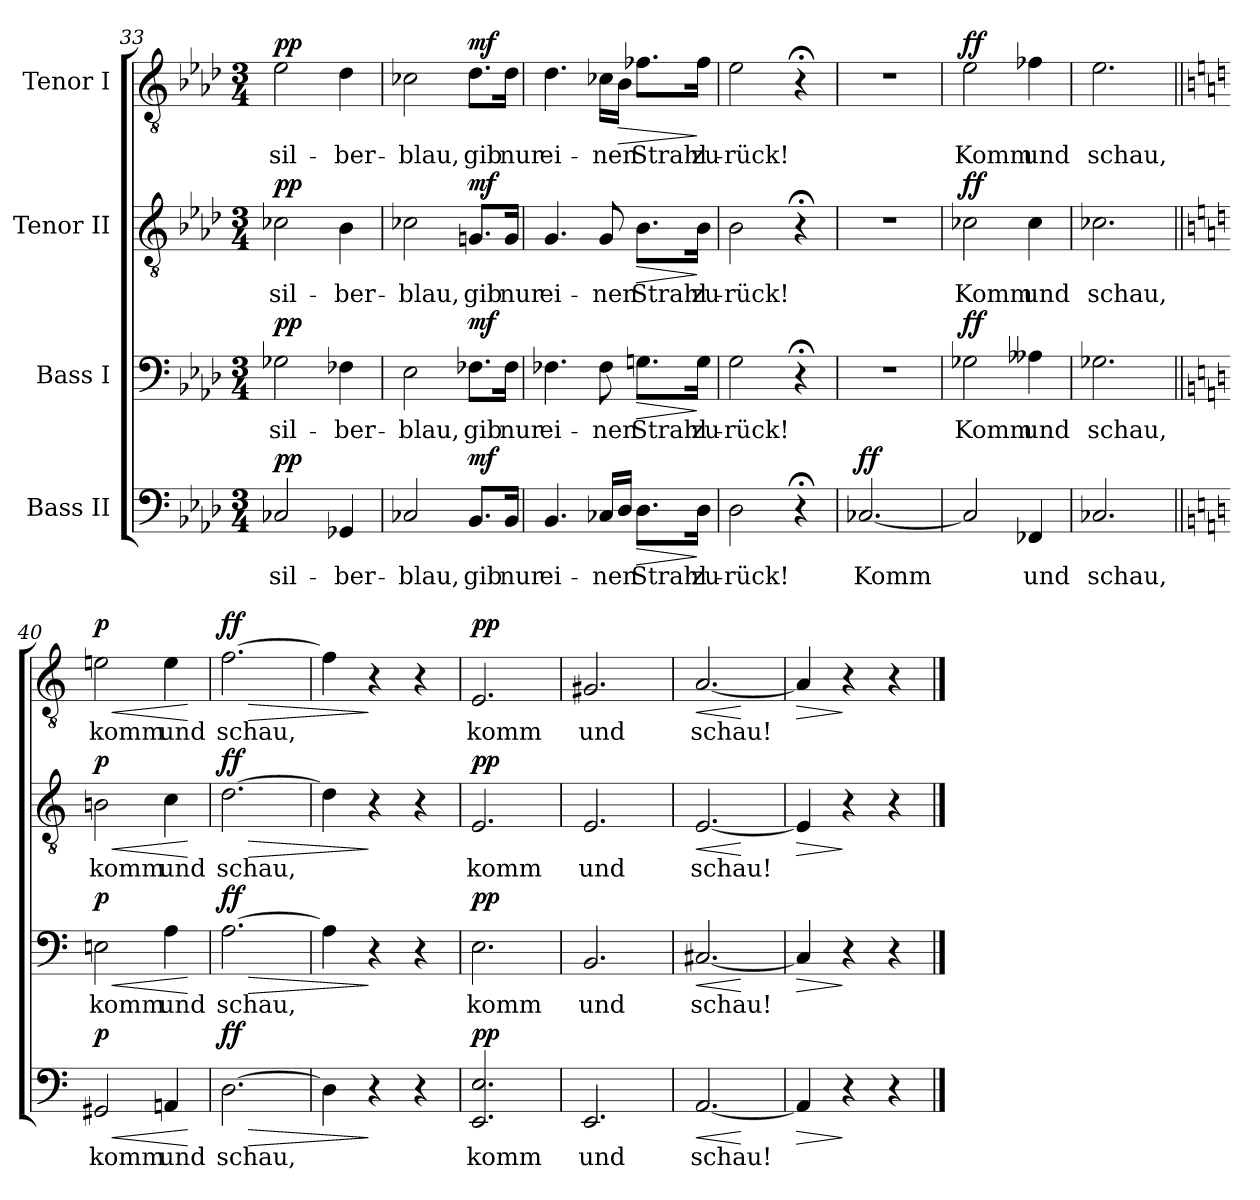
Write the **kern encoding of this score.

**kern	**text	**dynam	**kern	**text	**dynam	**kern	**text	**dynam	**kern	**text	**dynam
*part4	*part4	*part4	*part3	*part3	*part3	*part2	*part2	*part2	*part1	*part1	*part1
*staff4	*staff4	*staff4	*staff3	*staff3	*staff3	*staff2	*staff2	*staff2	*staff1	*staff1	*staff1
*I"Bass II	*	*	*I"Bass I	*	*	*I"Tenor II	*	*	*I"Tenor I	*	*
*clefF4	*	*	*clefF4	*	*	*clefGv2	*	*	*clefGv2	*	*
*k[b-e-a-d-]	*	*	*k[b-e-a-d-]	*	*	*k[b-e-a-d-]	*	*	*k[b-e-a-d-]	*	*
*A-:	*	*	*A-:	*	*	*A-:	*	*	*A-:	*	*
*M3/4	*	*	*M3/4	*	*	*M3/4	*	*	*M3/4	*	*
=33	=33	=33	=33	=33	=33	=33	=33	=33	=33	=33	=33
!	!LO:LY:b	!LO:DY:b	!	!LO:LY:b	!LO:DY:b	!	!LO:LY:b	!LO:DY:b	!	!LO:LY:b	!LO:DY:b
2C-X/	sil-	pp	2G-X\	sil-	pp	2c-X\	sil-	pp	2e-\	sil-	pp
!	!LO:LY:b	!	!	!LO:LY:b	!	!	!LO:LY:b	!	!	!LO:LY:b	!
4GG-X/	-ber-	.	4F-X\	-ber-	.	4B-\	-ber-	.	4d-\	-ber-	.
=34	=34	=34	=34	=34	=34	=34	=34	=34	=34	=34	=34
!	!LO:LY:b	!	!	!LO:LY:b	!	!	!LO:LY:b	!	!	!LO:LY:b	!
2C-X/	-blau,	.	2E-\	-blau,	.	2c-X\	-blau,	.	2c-X\	-blau,	.
!	!LO:LY:b	!LO:DY:b	!	!LO:LY:b	!LO:DY:b	!	!LO:LY:b	!LO:DY:b	!	!LO:LY:b	!LO:DY:b
8.BB-/L	gib	mf	8.F-X\L	gib	mf	8.Gn/L	gib	mf	8.d-\L	gib	mf
!	!LO:LY:b	!	!	!LO:LY:b	!	!	!LO:LY:b	!	!	!LO:LY:b	!
16BB-/Jk	nur	.	16F-\Jk	nur	.	16G/Jk	nur	.	16d-\Jk	nur	.
=35	=35	=35	=35	=35	=35	=35	=35	=35	=35	=35	=35
!	!LO:LY:b	!	!	!LO:LY:b	!	!	!LO:LY:b	!	!	!LO:LY:b	!
4.BB-/	ei-	.	4.F-X\	ei-	.	4.G/	ei-	.	4.d-\	ei-	.
!	!LO:LY:b	!	!	!LO:LY:b	!	!	!LO:LY:b	!	!	!LO:LY:b	!
16C-X/LL	-nen	.	8F-\	-nen	.	8G/	-nen	.	16c-X\LL	-nen	.
!	!	!	!	!	!	!	!	!	!	!	!LO:HP:b
16D-/JJ	.	.	.	.	.	.	.	.	16B-\JJ	.	>
!	!LO:LY:b	!LO:HP:b	!	!LO:LY:b	!LO:HP:b	!	!LO:LY:b	!LO:HP:b	!	!LO:LY:b	!
8.D-\L	Strahl	>	8.Gn\L	Strahl	>	8.B-\L	Strahl	>	8.f-X\L	Strahl	.
!	!LO:LY:b	!	!	!LO:LY:b	!	!	!LO:LY:b	!	!	!LO:LY:b	!
16D-\Jk	zu-	]	16G\Jk	zu-	]	16B-\Jk	zu-	]	16f-\Jk	zu-	]
=36	=36	=36	=36	=36	=36	=36	=36	=36	=36	=36	=36
!	!LO:LY:b	!	!	!LO:LY:b	!	!	!LO:LY:b	!	!	!LO:LY:b	!
2D-\	-rück!	.	2G\	-rück!	.	2B-\	-rück!	.	2e-\	-rück!	.
4r;<	.	.	4r;<	.	.	4r;<	.	.	4r;<	.	.
!!LO:PB:g=z
=37	=37	=37	=37	=37	=37	=37	=37	=37	=37	=37	=37
!	!LO:LY:b	!LO:DY:b	!	!	!	!	!	!	!	!	!
[2.C-X/	Komm	ff	2.r	.	.	2.r	.	.	2.r	.	.
=38	=38	=38	=38	=38	=38	=38	=38	=38	=38	=38	=38
!	!	!	!	!LO:LY:b	!LO:DY:b	!	!LO:LY:b	!LO:DY:b	!	!LO:LY:b	!LO:DY:b
2C-/]	.	.	2G-X\	Komm	ff	2c-X\	Komm	ff	2e-\	Komm	ff
!	!LO:LY:b	!	!	!LO:LY:b	!	!	!LO:LY:b	!	!	!LO:LY:b	!
4FF-X/	und	.	4A--X\	und	.	4c-\	und	.	4f-X\	und	.
=39	=39	=39	=39	=39	=39	=39	=39	=39	=39	=39	=39
!	!LO:LY:b	!	!	!LO:LY:b	!	!	!LO:LY:b	!	!	!LO:LY:b	!
2.C-X/	schau,	.	2.G-X\	schau,	.	2.c-X\	schau,	.	2.e-\	schau,	.
=40||	=40||	=40||	=40||	=40||	=40||	=40||	=40||	=40||	=40||	=40||	=40||
*k[]	*	*	*k[]	*	*	*k[]	*	*	*k[]	*	*
*a:	*	*	*a:	*	*	*a:	*	*	*a:	*	*
!	!LO:LY:b	!LO:HP:b	!	!LO:LY:b	!LO:HP:b	!	!LO:LY:b	!LO:HP:b	!	!LO:LY:b	!LO:HP:b
!	!	!LO:DY:n=1:b	!	!	!LO:DY:n=1:b	!	!	!LO:DY:n=1:b	!	!	!LO:DY:n=1:b
2GG#X/	komm	< p	2En\	komm	< p	2Bn\	komm	< p	2en\	komm	< p
!	!LO:LY:b	!	!	!LO:LY:b	!	!	!LO:LY:b	!	!	!LO:LY:b	!
4AAn/	und	.	4A\	und	.	4c\	und	.	4e\	und	.
.	.	[	.	.	[	.	.	[	.	.	[
=41	=41	=41	=41	=41	=41	=41	=41	=41	=41	=41	=41
!	!LO:LY:b	!LO:HP:b	!	!LO:LY:b	!LO:HP:b	!	!LO:LY:b	!LO:HP:b	!	!LO:LY:b	!LO:HP:b
!	!	!LO:DY:n=1:b	!	!	!LO:DY:n=1:b	!	!	!LO:DY:n=1:b	!	!	!LO:DY:n=1:b
[2.D\	schau,	> ff	[2.A\	schau,	> ff	[2.d\	schau,	> ff	[2.f\	schau,	> ff
=42	=42	=42	=42	=42	=42	=42	=42	=42	=42	=42	=42
4D\]	.	.	4A\]	.	.	4d\]	.	.	4f\]	.	.
4r	.	]	4r	.	]	4r	.	]	4r	.	]
4r	.	.	4r	.	.	4r	.	.	4r	.	.
=43	=43	=43	=43	=43	=43	=43	=43	=43	=43	=43	=43
!	!LO:LY:b	!LO:DY:b	!	!LO:LY:b	!LO:DY:b	!	!LO:LY:b	!LO:DY:b	!	!LO:LY:b	!LO:DY:b
2.EE/ 2.E/	komm	pp	2.E\	komm	pp	2.E/	komm	pp	2.E/	komm	pp
=44	=44	=44	=44	=44	=44	=44	=44	=44	=44	=44	=44
!	!LO:LY:b	!	!	!LO:LY:b	!	!	!LO:LY:b	!	!	!LO:LY:b	!
2.EE/	und	.	2.BB/	und	.	2.E/	und	.	2.G#X/	und	.
=45	=45	=45	=45	=45	=45	=45	=45	=45	=45	=45	=45
!	!LO:LY:b	!LO:HP:b	!	!LO:LY:b	!LO:HP:b	!	!LO:LY:b	!LO:HP:b	!	!LO:LY:b	!LO:HP:b
[2.AA/	schau!	<	[2.C#X/	schau!	<	[2.E/	schau!	<	[2.A/	schau!	<
.	.	[	.	.	[	.	.	[	.	.	[
=46	=46	=46	=46	=46	=46	=46	=46	=46	=46	=46	=46
!	!	!LO:HP:b	!	!	!LO:HP:b	!	!	!LO:HP:b	!	!	!LO:HP:b
4AA/]	.	>	4C#/]	.	>	4E/]	.	>	4A/]	.	>
4r	.	]	4r	.	]	4r	.	]	4r	.	]
4r	.	.	4r	.	.	4r	.	.	4r	.	.
==	==	==	==	==	==	==	==	==	==	==	==
*-	*-	*-	*-	*-	*-	*-	*-	*-	*-	*-	*-
